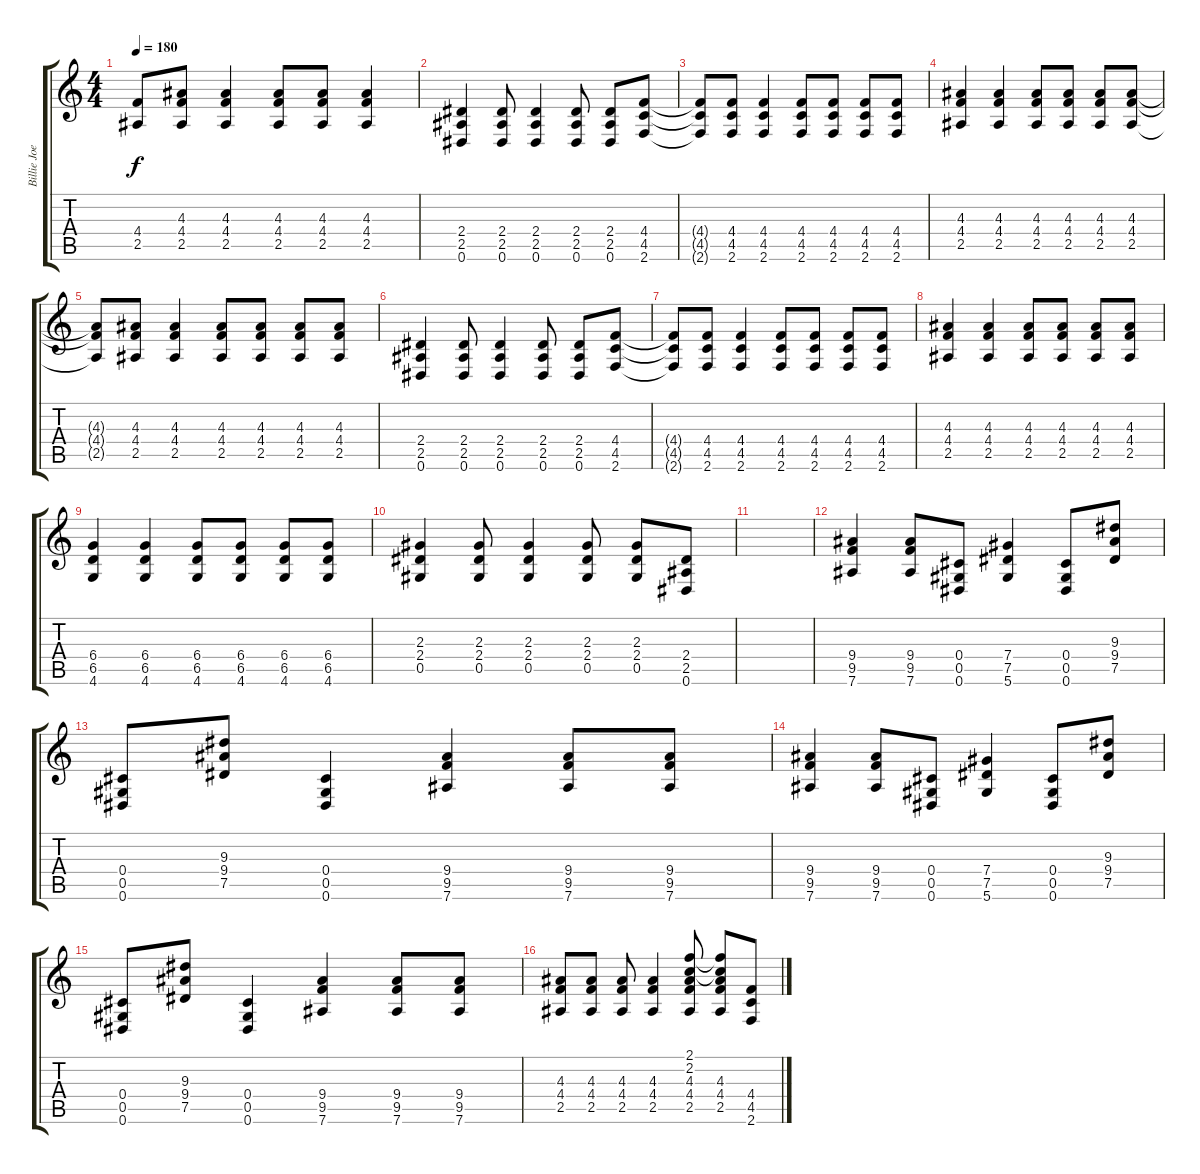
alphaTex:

\track ("Billie Joe Armstrong - Guitar" "Billie Joe") {instrument distortionguitar}
\staff {score tabs}
\tuning (Eb4 Bb3 Gb3 Db3 Ab2 Eb2) {hide}
\ts (4 4)
\tempo 180
\clef g2
\ks c
(4.4{t} 2.5{t}).8{dy f} (4.3 4.4 2.5).8 (4.3 4.4 2.5).4 (4.3 4.4 2.5).8 (4.3 4.4 2.5).8 (4.3 4.4 2.5).4 |
(2.4 2.5 0.6).4{volume 12} (2.4 2.5 0.6).8 (2.4 2.5 0.6).4 (2.4 2.5 0.6).8 (2.4 2.5 0.6).8 (4.4 4.5 2.6).8 |
(4.4{t} 4.5{t} 2.6{t}).8 (4.4 4.5 2.6).8 (4.4 4.5 2.6).4 (4.4 4.5 2.6).8 (4.4 4.5 2.6).8 (4.4 4.5 2.6).8 (4.4 4.5 2.6).8 |
(4.3 4.4 2.5).4 (4.3 4.4 2.5).4 (4.3 4.4 2.5).8 (4.3 4.4 2.5).8 (4.3 4.4 2.5).8 (4.3 4.4 2.5).8 |
(4.3{t} 4.4{t} 2.5{t}).8 (4.3 4.4 2.5).8 (4.3 4.4 2.5).4 (4.3 4.4 2.5).8 (4.3 4.4 2.5).8 (4.3 4.4 2.5).8 (4.3 4.4 2.5).8 |
(2.4 2.5 0.6).4 (2.4 2.5 0.6).8 (2.4 2.5 0.6).4 (2.4 2.5 0.6).8 (2.4 2.5 0.6).8 (4.4 4.5 2.6).8 |
(4.4{t} 4.5{t} 2.6{t}).8 (4.4 4.5 2.6).8 (4.4 4.5 2.6).4 (4.4 4.5 2.6).8 (4.4 4.5 2.6).8 (4.4 4.5 2.6).8 (4.4 4.5 2.6).8 |
(4.3 4.4 2.5).4 (4.3 4.4 2.5).4 (4.3 4.4 2.5).8 (4.3 4.4 2.5).8 (4.3 4.4 2.5).8 (4.3 4.4 2.5).8 |
(6.4 6.5 4.6).4 (6.4 6.5 4.6).4 (6.4 6.5 4.6).8 (6.4 6.5 4.6).8 (6.4 6.5 4.6).8 (6.4 6.5 4.6).8 |
(2.3 2.4 0.5).4 (2.3 2.4 0.5).8 (2.3 2.4 0.5).4 (2.3 2.4 0.5).8 (2.3 2.4 0.5).8 (2.4 2.5 0.6).8 |
|
(9.4 9.5 7.6).4{volume 10} (9.4 9.5 7.6).8 (0.4 0.5 0.6).8 (7.4 7.5 5.6).4 (0.4 0.5 0.6).8 (9.3 9.4 7.5).8 |
(0.4 0.5 0.6).8 (9.3 9.4 7.5).8 (0.4 0.5 0.6).4 (9.4 9.5 7.6).4 (9.4 9.5 7.6).8 (9.4 9.5 7.6).8 |
(9.4 9.5 7.6).4 (9.4 9.5 7.6).8 (0.4 0.5 0.6).8 (7.4 7.5 5.6).4 (0.4 0.5 0.6).8 (9.3 9.4 7.5).8 |
(0.4 0.5 0.6).8 (9.3 9.4 7.5).8 (0.4 0.5 0.6).4 (9.4 9.5 7.6).4 (9.4 9.5 7.6).8 (9.4 9.5 7.6).8 |
(4.3 4.4 2.5).8 (4.3 4.4 2.5).8 (4.3 4.4 2.5).8 (4.3 4.4 2.5).4 (2.1 2.2 4.3 4.4 2.5).8 (2.1{t} 2.2{t} 4.3 4.4 2.5).8 (4.4 4.5 2.6).8
